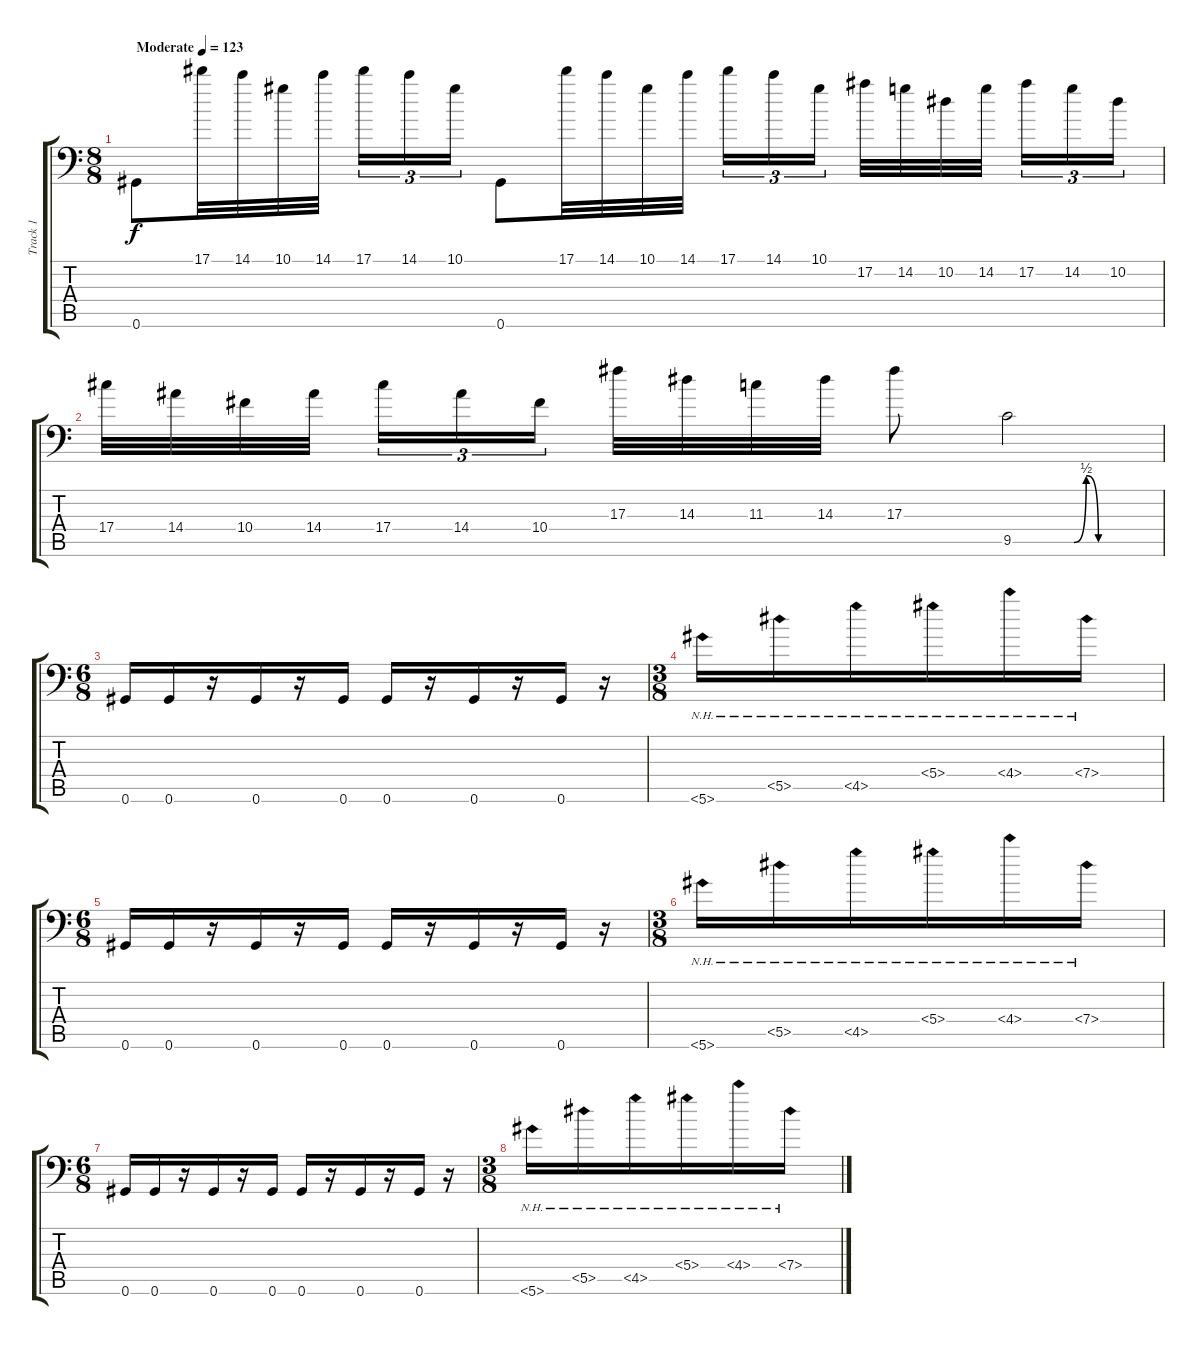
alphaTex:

\track ("Track 1" "Track 1") {instrument distortionguitar}
\staff {score tabs}
\tuning (Bb3 F3 Db3 Ab2 Eb2 Ab1) {hide}
\ts (8 8)
\tempo (123 "Moderate")
\clef f4
\ks c
0.6.8{dy f instrument distortionguitar} 17.1.32 14.1.32 10.1.32 14.1.32 17.1.16{tu (3 2)} 14.1.16{tu (3 2)} 10.1.16{tu (3 2)} 0.6.8 17.1.32 14.1.32 10.1.32 14.1.32 17.1.16{tu (3 2)} 14.1.16{tu (3 2)} 10.1.16{tu (3 2)} 17.2.32 14.2.32 10.2.32 14.2.32 17.2.16{tu (3 2)} 14.2.16{tu (3 2)} 10.2.16{tu (3 2)} |
17.4.32 14.4.32 10.4.32 14.4.32 17.4.16{tu (3 2)} 14.4.16{tu (3 2)} 10.4.16{tu (3 2)} 17.3.32 14.3.32 11.3.32 14.3.32 17.3.8 9.5{be (custom 0 0 25 0 30 2 35 0 60 0)}.2 |
\ts (6 8)
0.6.16 0.6.16 r.16 0.6.16 r.16 0.6.16 0.6.16 r.16 0.6.16 r.16 0.6.16 r.16 |
\ts (3 8)
5.6{nh}.16 5.5{nh}.16 4.5{nh}.16 5.4{nh}.16 4.4{nh}.16 7.4{nh}.16 |
\ts (6 8)
0.6.16 0.6.16 r.16 0.6.16 r.16 0.6.16 0.6.16 r.16 0.6.16 r.16 0.6.16 r.16 |
\ts (3 8)
5.6{nh}.16 5.5{nh}.16 4.5{nh}.16 5.4{nh}.16 4.4{nh}.16 7.4{nh}.16 |
\ts (6 8)
0.6.16 0.6.16 r.16 0.6.16 r.16 0.6.16 0.6.16 r.16 0.6.16 r.16 0.6.16 r.16 |
\ts (3 8)
5.6{nh}.16 5.5{nh}.16 4.5{nh}.16 5.4{nh}.16 4.4{nh}.16 7.4{nh}.16
